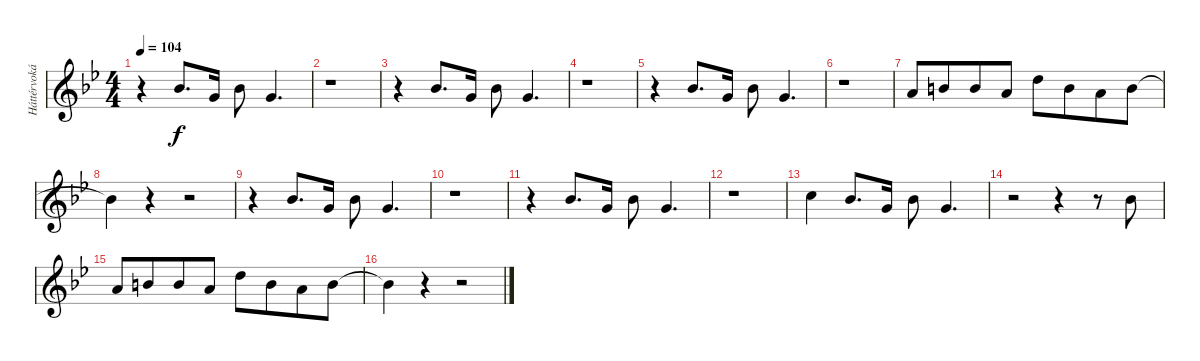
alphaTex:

\track ("Háttérvokál" "Háttérvoká") {instrument choiraahs}
\staff {score}
\tuning (E4 B3 G3 D3 A2 E2) {hide}
\ts (4 4)
\tempo 104
\clef g2
\ks bb
r.4{dy f} 6.1.8{d} 3.1.16 6.1.8 3.1.4{d} |
r.1 |
r.4 6.1.8{d} 3.1.16 6.1.8 3.1.4{d} |
r.1 |
r.4 6.1.8{d} 3.1.16 6.1.8 3.1.4{d} |
r.1 |
5.1.8 7.1.8{beam merge} 7.1.8 5.1.8 10.1.8 7.1.8{beam merge} 5.1.8 7.1.8 |
7.1{t}.4 r.4 r.2 |
r.4 6.1.8{d} 3.1.16 6.1.8 3.1.4{d} |
r.1 |
r.4 6.1.8{d} 3.1.16 6.1.8 3.1.4{d} |
r.1 |
8.1.4 6.1.8{d} 3.1.16 6.1.8 3.1.4{d} |
r.2 r.4 r.8 6.1.8 |
5.1.8 7.1.8{beam merge} 7.1.8 5.1.8 10.1.8 7.1.8{beam merge} 5.1.8 7.1.8 |
7.1{t}.4 r.4 r.2
